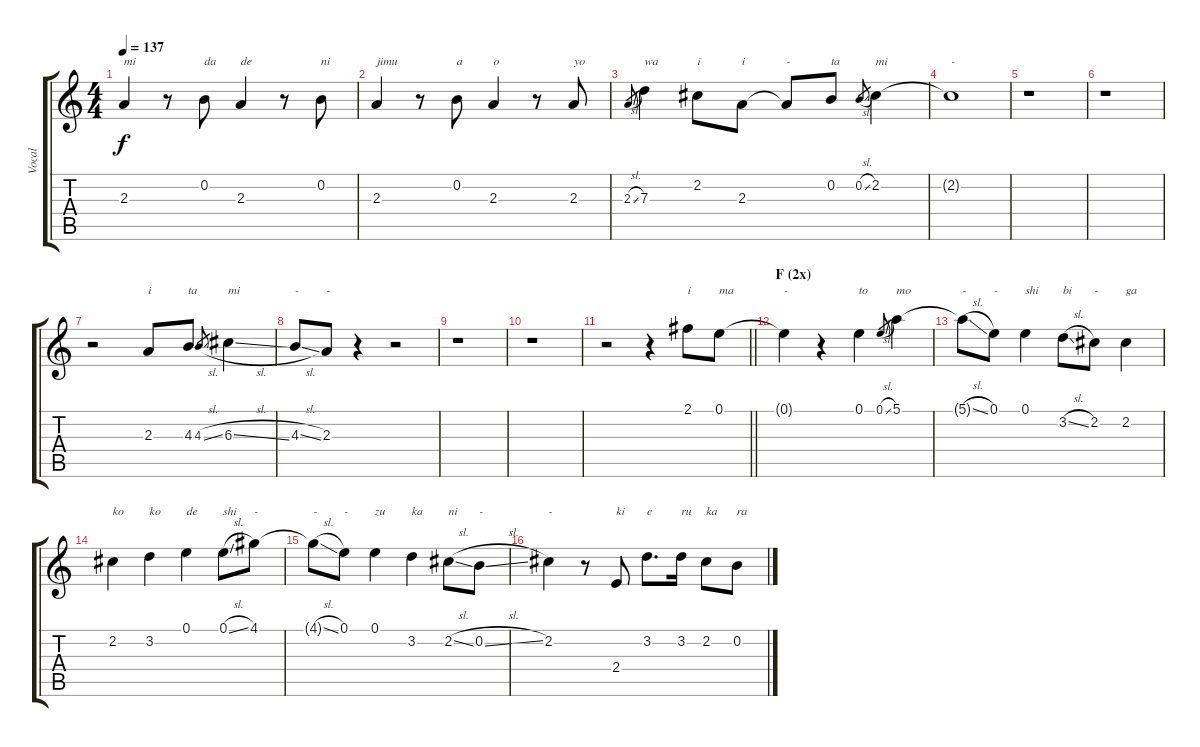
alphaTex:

\track ("Vocal" "Vocal") {instrument contrabass}
\staff {score tabs}
\tuning (E4 B3 G3 D3 A2 E2) {hide}
\ts (4 4)
\tempo 137
\clef g2
\ks c
2.3.4{txt "mi" dy f} r.8 0.2.8{txt "da"} 2.3.4{txt "de"} r.8 0.2.8{txt "ni"} |
2.3.4{txt "jimu"} r.8 0.2.8{txt "a"} 2.3.4{txt "o"} r.8 2.3.8{txt "yo"} |
2.3{sl}.8{gr} 7.3.4{txt "wa"} 2.2.8{txt "i"} 2.3.8{txt "i"} 2.3{t}.8{txt "-"} 0.2.8{txt "ta"} 0.2{sl}.8{gr} 2.2.4{txt "mi"} |
2.2{t}.1{txt "-"} |
r.1 |
r.1 |
r.2 2.3.8{txt "i"} 4.3.8{txt "ta"} 4.3{sl}.8{gr} 6.3{sl}.4{txt "mi"} |
4.3{sl}.8{txt "-"} 2.3.8{txt "-"} r.4 r.2 |
r.1 |
r.1 |
\barLineRight lightlight
r.2 r.4 2.1.8{txt "i"} 0.1.8{txt "ma"} |
\section ("" "F (2x)")
0.1{t}.4{txt "-"} r.4 0.1.4{txt "to"} 0.1{sl}.8{gr} 5.1.4{txt "mo"} |
5.1{sl t}.8{txt "-"} 0.1.8{txt "-"} 0.1.4{txt "shi"} 3.2{sl}.8{txt "bi"} 2.2.8{txt "-"} 2.2.4{txt "ga"} |
2.2.4{txt "ko"} 3.2.4{txt "ko"} 0.1.4{txt "de"} 0.1{sl}.8{txt "shi"} 4.1.8{txt "-"} |
4.1{sl t}.8{txt "-"} 0.1.8{txt "-"} 0.1.4{txt "zu"} 3.2.4{txt "ka"} 2.2{sl}.8{txt "ni"} 0.2{sl}.8{txt "-"} |
2.2.4{txt "-"} r.8 2.4.8{txt "ki"} 3.2.8{d txt "e"} 3.2.16{txt "ru"} 2.2.8{txt "ka"} 0.2{sl}.8{txt "ra"}
